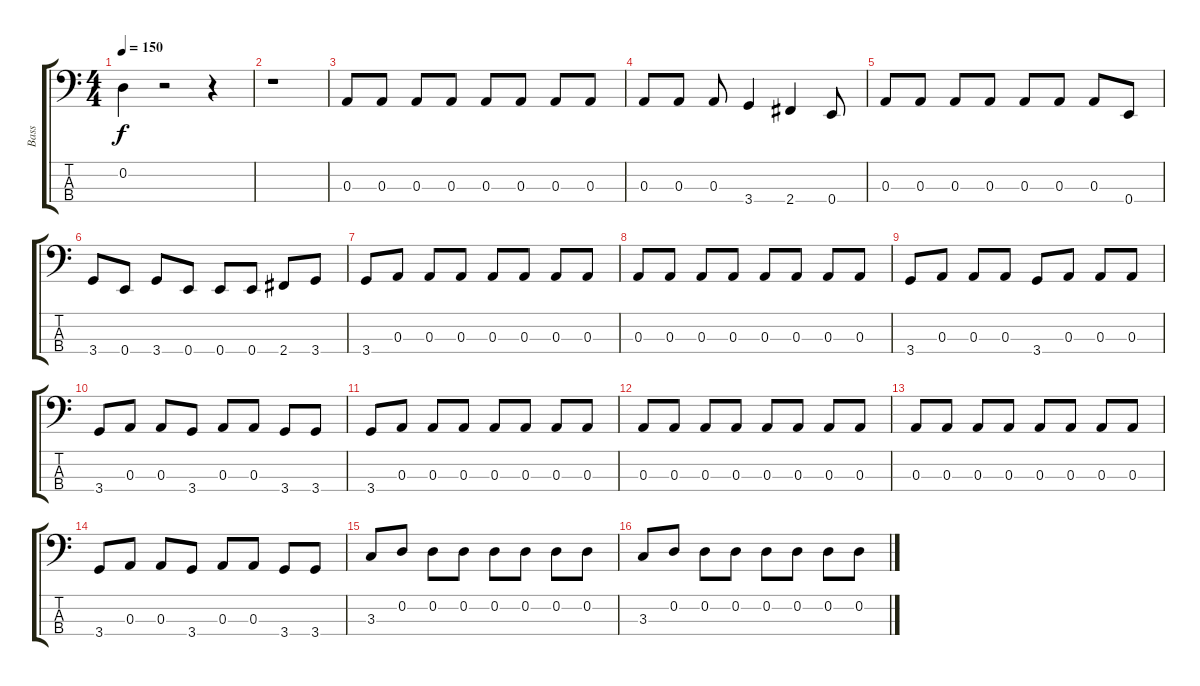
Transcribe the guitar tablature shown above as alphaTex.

\track ("Bass" "Bass") {instrument electricbassfinger}
\staff {score tabs}
\tuning (G2 D2 A1 E1) {hide}
\ts (4 4)
\tempo 150
\clef f4
\ks c
0.2.4{dy f} r.2 r.4 |
r.1 |
0.3.8 0.3.8 0.3.8 0.3.8 0.3.8 0.3.8 0.3.8 0.3.8 |
0.3.8 0.3.8 0.3.8 3.4.4 2.4.4 0.4.8 |
0.3.8 0.3.8 0.3.8 0.3.8 0.3.8 0.3.8 0.3.8 0.4.8 |
3.4.8 0.4.8 3.4.8 0.4.8 0.4.8 0.4.8 2.4.8 3.4.8 |
3.4.8 0.3.8 0.3.8 0.3.8 0.3.8 0.3.8 0.3.8 0.3.8 |
0.3.8 0.3.8 0.3.8 0.3.8 0.3.8 0.3.8 0.3.8 0.3.8 |
3.4.8 0.3.8 0.3.8 0.3.8 3.4.8 0.3.8 0.3.8 0.3.8 |
3.4.8 0.3.8 0.3.8 3.4.8 0.3.8 0.3.8 3.4.8 3.4.8 |
3.4.8 0.3.8 0.3.8 0.3.8 0.3.8 0.3.8 0.3.8 0.3.8 |
0.3.8 0.3.8 0.3.8 0.3.8 0.3.8 0.3.8 0.3.8 0.3.8 |
0.3.8 0.3.8 0.3.8 0.3.8 0.3.8 0.3.8 0.3.8 0.3.8 |
3.4.8 0.3.8 0.3.8 3.4.8 0.3.8 0.3.8 3.4.8 3.4.8 |
3.3.8 0.2.8 0.2.8 0.2.8 0.2.8 0.2.8 0.2.8 0.2.8 |
3.3.8 0.2.8 0.2.8 0.2.8 0.2.8 0.2.8 0.2.8 0.2.8
